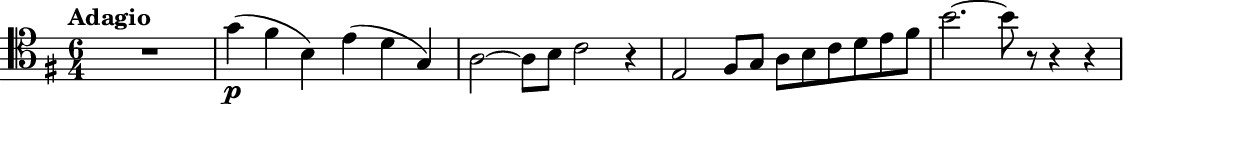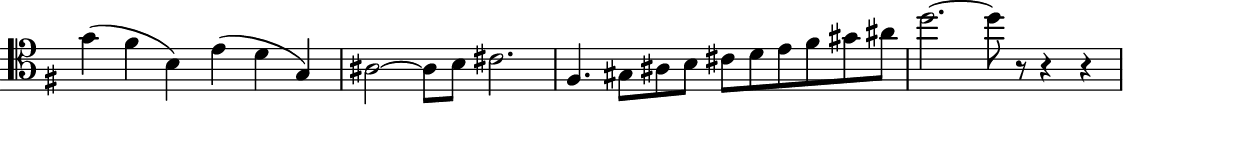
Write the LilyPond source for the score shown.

\version "2.19.82"

\include "lilypond-book-preamble.ly"
\version "2.19.82"

solo = \relative g' {
  \time 6/4
  \key g \major
  \tempo "Adagio"
  \clef tenor

  R1. |

  % 2
  g4 \p ( fis b, ) e ( d g, ) |

  % 3
  a2 ~ a8 b c2 r4 |

  % 4
  e,2 fis8 g a b c d e fis |

  % 5
  b2. ~ b8 r r4 r |

  % 6
  g4 ( fis b, ) e ( d g, ) |

  % 7
  ais2 ~ ais8 b cis2. |

  % 8
  fis,4. gis8 ais b cis d e fis gis ais |

  % 9
  d2. ~ d8 r r4 r |

}


\paper {
  indent = 0
}

\score {
  \new Staff \solo
}